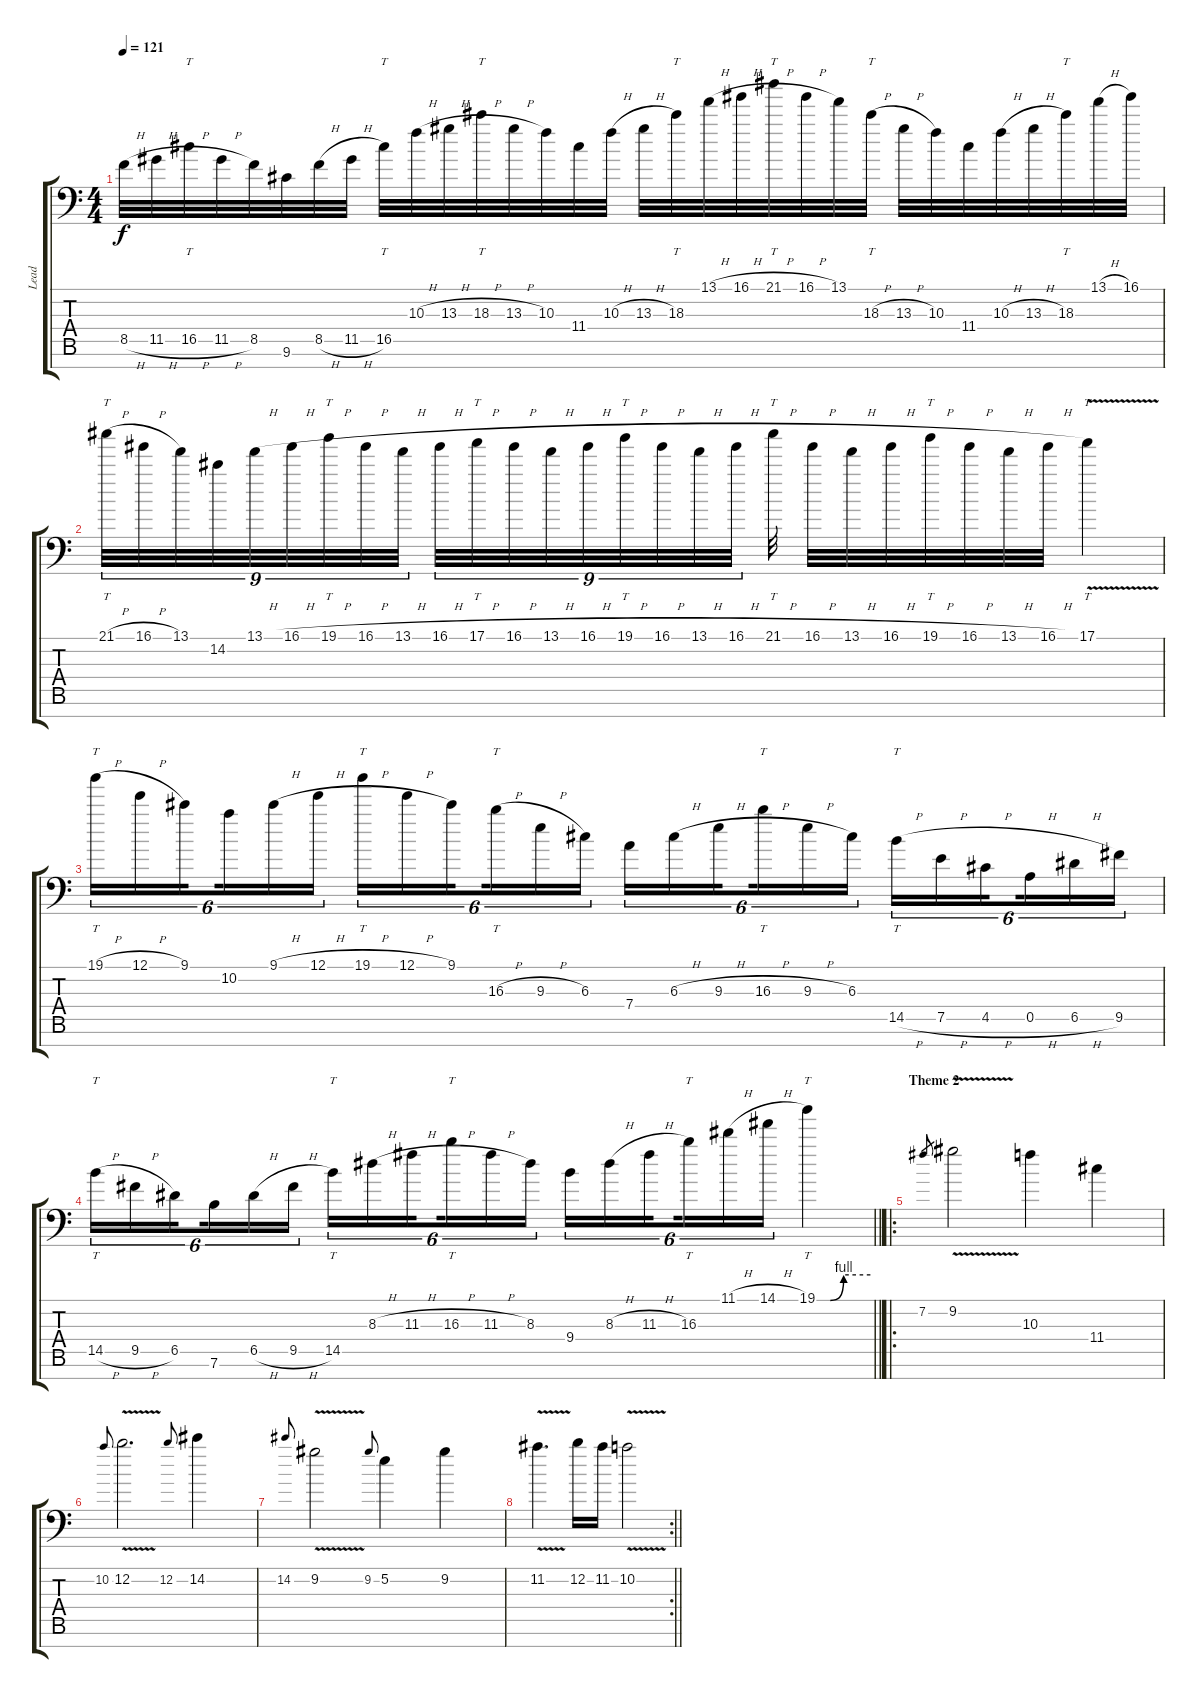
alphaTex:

\track ("Lead" "Lead") {instrument distortionguitar}
\staff {score tabs}
\tuning (E4 B3 G3 D3 A2 E2 A1) {hide}
\ts (4 4)
\tempo 121
\clef f4
\ks c
8.5{h}.32{dy f} 11.5{h}.32 16.5{h}.32{tt} 11.5{h}.32 8.5.32 9.6.32 8.5{h}.32 11.5{h}.32 16.5.32{tt} 10.3{h}.32 13.3{h}.32 18.3{h}.32{tt} 13.3{h}.32 10.3.32 11.4.32 10.3{h}.32 13.3{h}.32 18.3.32{tt} 13.1{h}.32 16.1{h}.32 21.1{h}.32{tt} 16.1{h}.32 13.1.32 18.3{h}.32{tt} 13.3{h}.32 10.3.32 11.4.32 10.3{h}.32 13.3{h}.32 18.3.32{tt} 13.1{h}.32 16.1.32 |
21.1{h}.32{tt tu (9 8)} 16.1{h}.32{tu (9 8)} 13.1.32{tu (9 8)} 14.2.32{tu (9 8)} 13.1{h}.32{tu (9 8)} 16.1{h}.32{tu (9 8)} 19.1{h}.32{tt tu (9 8)} 16.1{h}.32{tu (9 8)} 13.1{h}.32{tu (9 8)} 16.1{h}.32{tu (9 8)} 17.1{h}.32{tt tu (9 8)} 16.1{h}.32{tu (9 8)} 13.1{h}.32{tu (9 8)} 16.1{h}.32{tu (9 8)} 19.1{h}.32{tt tu (9 8)} 16.1{h}.32{tu (9 8)} 13.1{h}.32{tu (9 8)} 16.1{h}.32{tu (9 8)} 21.1{h}.32{tt} 16.1{h}.32 13.1{h}.32 16.1{h}.32 19.1{h}.32{tt} 16.1{h}.32 13.1{h}.32 16.1{h}.32 17.1{v}.4{tt} |
19.1{h}.16{tt tu (6 4)} 12.1{h}.16{tu (6 4)} 9.1.16{tu (6 4) beam splitsecondary} 10.2.16{tu (6 4)} 9.1{h}.16{tu (6 4)} 12.1{h}.16{tu (6 4)} 19.1{h}.16{tt tu (6 4)} 12.1{h}.16{tu (6 4)} 9.1.16{tu (6 4) beam splitsecondary} 16.3{h}.16{tt tu (6 4)} 9.3{h}.16{tu (6 4)} 6.3.16{tu (6 4)} 7.4.16{tu (6 4)} 6.3{h}.16{tu (6 4)} 9.3{h}.16{tu (6 4) beam splitsecondary} 16.3{h}.16{tt tu (6 4)} 9.3{h}.16{tu (6 4)} 6.3.16{tu (6 4)} 14.5{h}.16{tt tu (6 4)} 7.5{h}.16{tu (6 4)} 4.5{h}.16{tu (6 4) beam splitsecondary} 0.5{h}.16{tu (6 4)} 6.5{h}.16{tu (6 4)} 9.5.16{tu (6 4)} |
\barLineRight lightlight
14.5{h}.16{tt tu (6 4)} 9.5{h}.16{tu (6 4)} 6.5.16{tu (6 4) beam splitsecondary} 7.6.16{tu (6 4)} 6.5{h}.16{tu (6 4)} 9.5{h}.16{tu (6 4)} 14.5.16{tt tu (6 4)} 8.3{h}.16{tu (6 4)} 11.3{h}.16{tu (6 4) beam splitsecondary} 16.3{h}.16{tt tu (6 4)} 11.3{h}.16{tu (6 4)} 8.3.16{tu (6 4)} 9.4.16{tu (6 4)} 8.3{h}.16{tu (6 4)} 11.3{h}.16{tu (6 4) beam splitsecondary} 16.3.16{tt tu (6 4)} 11.1{h}.16{tu (6 4)} 14.1{h}.16{tu (6 4)} 19.1{be (custom 0 0 15 0 30 4 60 4)}.4{tt} |
\ro
\section ("" "Theme 2")
7.2.8{gr} 9.2{v}.2 10.3.4 11.4.4 |
10.2.8{gr onbeat} 12.2{v}.2{d} 12.2.8{gr onbeat} 14.2.4 |
14.2.8{gr onbeat} 9.2{v}.2 9.2.8{gr onbeat} 5.2.4 9.2.4 |
\rc 2
\barLineRight lightlight
11.2{v}.4{d} 12.2.16 11.2.16 10.2{v}.2
